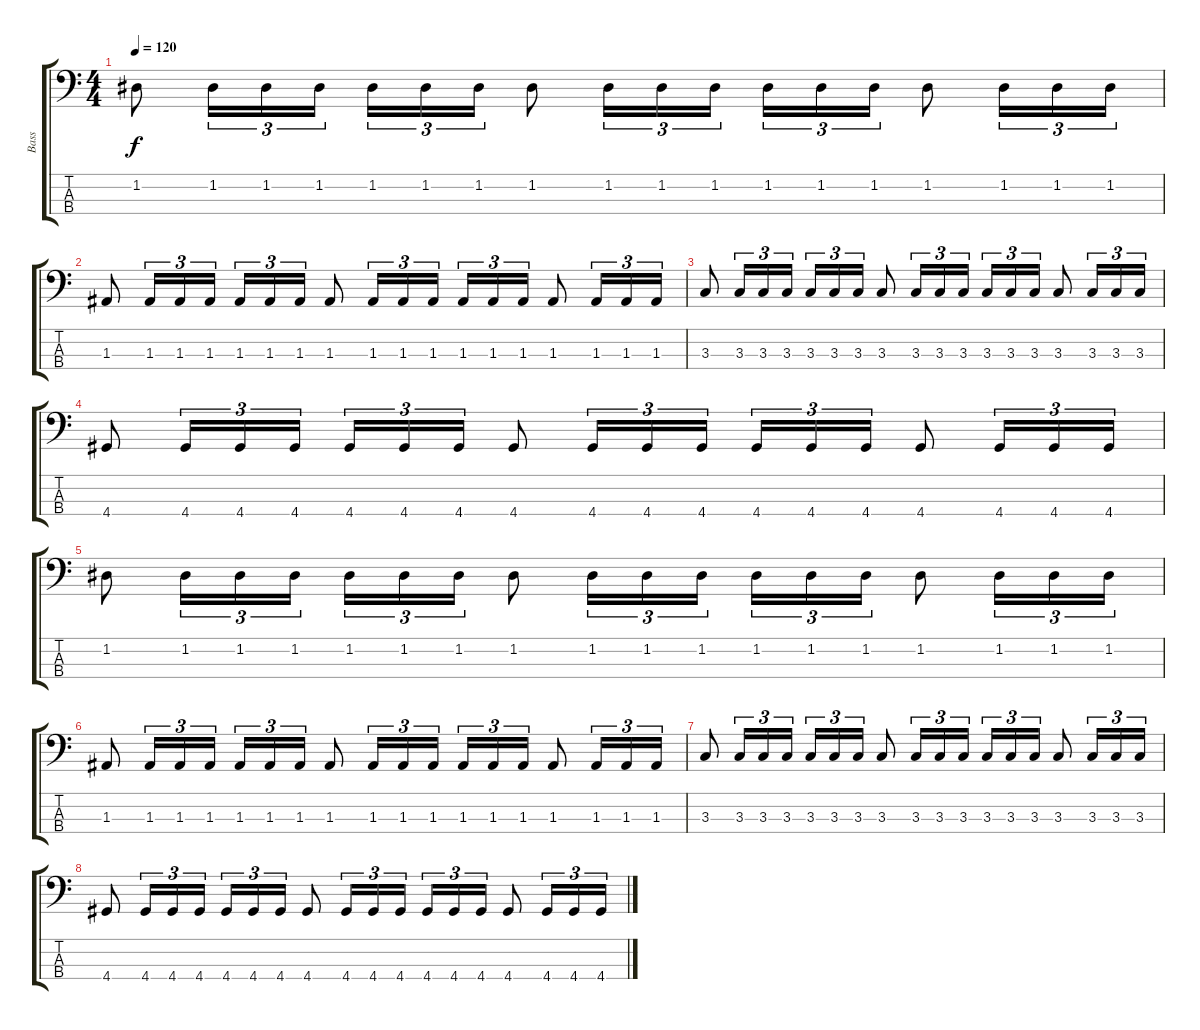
\track ("Bass" "Bass") {instrument electricbassfinger}
\staff {score tabs}
\tuning (G2 D2 A1 E1) {hide}
\ts (4 4)
\tempo 120
\clef f4
\ks c
1.2.8{dy f} 1.2.16{tu (3 2)} 1.2.16{tu (3 2)} 1.2.16{tu (3 2)} 1.2.16{tu (3 2)} 1.2.16{tu (3 2)} 1.2.16{tu (3 2)} 1.2.8 1.2.16{tu (3 2)} 1.2.16{tu (3 2)} 1.2.16{tu (3 2)} 1.2.16{tu (3 2)} 1.2.16{tu (3 2)} 1.2.16{tu (3 2)} 1.2.8 1.2.16{tu (3 2)} 1.2.16{tu (3 2)} 1.2.16{tu (3 2)} |
1.3.8 1.3.16{tu (3 2)} 1.3.16{tu (3 2)} 1.3.16{tu (3 2)} 1.3.16{tu (3 2)} 1.3.16{tu (3 2)} 1.3.16{tu (3 2)} 1.3.8 1.3.16{tu (3 2)} 1.3.16{tu (3 2)} 1.3.16{tu (3 2)} 1.3.16{tu (3 2)} 1.3.16{tu (3 2)} 1.3.16{tu (3 2)} 1.3.8 1.3.16{tu (3 2)} 1.3.16{tu (3 2)} 1.3.16{tu (3 2)} |
3.3.8 3.3.16{tu (3 2)} 3.3.16{tu (3 2)} 3.3.16{tu (3 2)} 3.3.16{tu (3 2)} 3.3.16{tu (3 2)} 3.3.16{tu (3 2)} 3.3.8 3.3.16{tu (3 2)} 3.3.16{tu (3 2)} 3.3.16{tu (3 2)} 3.3.16{tu (3 2)} 3.3.16{tu (3 2)} 3.3.16{tu (3 2)} 3.3.8 3.3.16{tu (3 2)} 3.3.16{tu (3 2)} 3.3.16{tu (3 2)} |
4.4.8 4.4.16{tu (3 2)} 4.4.16{tu (3 2)} 4.4.16{tu (3 2)} 4.4.16{tu (3 2)} 4.4.16{tu (3 2)} 4.4.16{tu (3 2)} 4.4.8 4.4.16{tu (3 2)} 4.4.16{tu (3 2)} 4.4.16{tu (3 2)} 4.4.16{tu (3 2)} 4.4.16{tu (3 2)} 4.4.16{tu (3 2)} 4.4.8 4.4.16{tu (3 2)} 4.4.16{tu (3 2)} 4.4.16{tu (3 2)} |
1.2.8 1.2.16{tu (3 2)} 1.2.16{tu (3 2)} 1.2.16{tu (3 2)} 1.2.16{tu (3 2)} 1.2.16{tu (3 2)} 1.2.16{tu (3 2)} 1.2.8 1.2.16{tu (3 2)} 1.2.16{tu (3 2)} 1.2.16{tu (3 2)} 1.2.16{tu (3 2)} 1.2.16{tu (3 2)} 1.2.16{tu (3 2)} 1.2.8 1.2.16{tu (3 2)} 1.2.16{tu (3 2)} 1.2.16{tu (3 2)} |
1.3.8 1.3.16{tu (3 2)} 1.3.16{tu (3 2)} 1.3.16{tu (3 2)} 1.3.16{tu (3 2)} 1.3.16{tu (3 2)} 1.3.16{tu (3 2)} 1.3.8 1.3.16{tu (3 2)} 1.3.16{tu (3 2)} 1.3.16{tu (3 2)} 1.3.16{tu (3 2)} 1.3.16{tu (3 2)} 1.3.16{tu (3 2)} 1.3.8 1.3.16{tu (3 2)} 1.3.16{tu (3 2)} 1.3.16{tu (3 2)} |
3.3.8 3.3.16{tu (3 2)} 3.3.16{tu (3 2)} 3.3.16{tu (3 2)} 3.3.16{tu (3 2)} 3.3.16{tu (3 2)} 3.3.16{tu (3 2)} 3.3.8 3.3.16{tu (3 2)} 3.3.16{tu (3 2)} 3.3.16{tu (3 2)} 3.3.16{tu (3 2)} 3.3.16{tu (3 2)} 3.3.16{tu (3 2)} 3.3.8 3.3.16{tu (3 2)} 3.3.16{tu (3 2)} 3.3.16{tu (3 2)} |
4.4.8 4.4.16{tu (3 2)} 4.4.16{tu (3 2)} 4.4.16{tu (3 2)} 4.4.16{tu (3 2)} 4.4.16{tu (3 2)} 4.4.16{tu (3 2)} 4.4.8 4.4.16{tu (3 2)} 4.4.16{tu (3 2)} 4.4.16{tu (3 2)} 4.4.16{tu (3 2)} 4.4.16{tu (3 2)} 4.4.16{tu (3 2)} 4.4.8 4.4.16{tu (3 2)} 4.4.16{tu (3 2)} 4.4.16{tu (3 2)}
